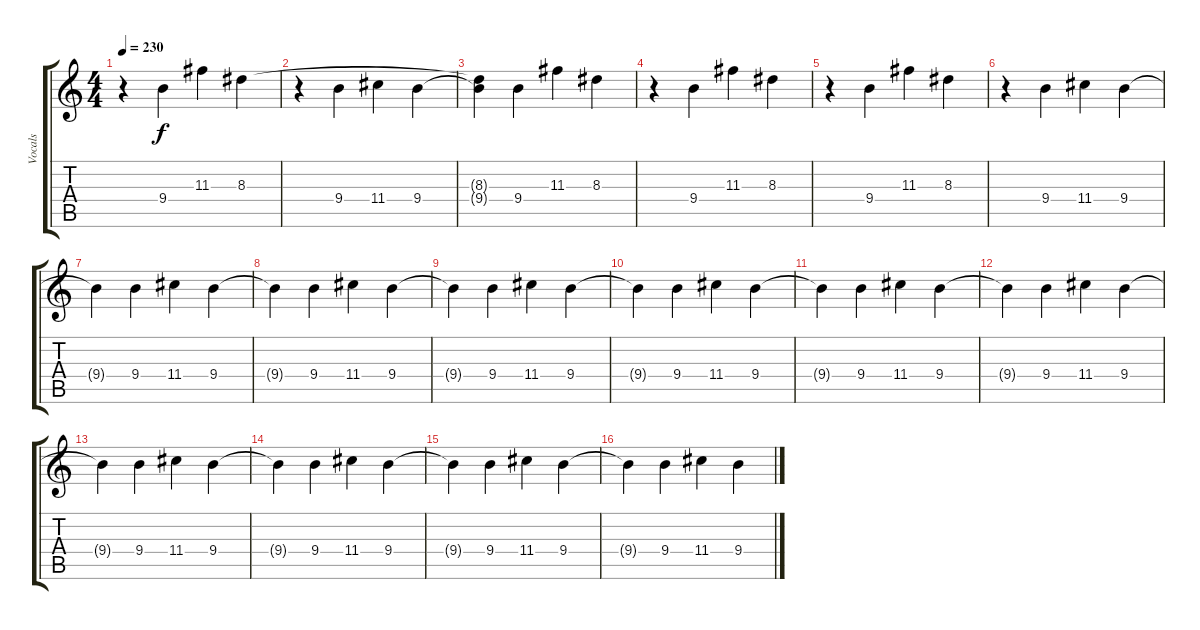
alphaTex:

\track ("Vocals" "Vocals") {instrument overdrivenguitar}
\staff {score tabs}
\tuning (E4 B3 G3 D3 A2 E2) {hide}
\ts (4 4)
\tempo 230
\clef g2
\ks c
r.4{dy f} 9.4.4 11.3.4 8.3.4 |
r.4 9.4.4 11.4.4 9.4.4 |
(8.3{t} 9.4{t}).4 9.4.4 11.3.4 8.3.4 |
r.4 9.4.4 11.3.4 8.3.4 |
r.4 9.4.4 11.3.4 8.3.4 |
r.4 9.4.4 11.4.4 9.4.4 |
9.4{t}.4 9.4.4 11.4.4 9.4.4 |
9.4{t}.4 9.4.4 11.4.4 9.4.4 |
9.4{t}.4 9.4.4 11.4.4 9.4.4 |
9.4{t}.4 9.4.4 11.4.4 9.4.4 |
9.4{t}.4 9.4.4 11.4.4 9.4.4 |
9.4{t}.4 9.4.4 11.4.4 9.4.4 |
9.4{t}.4 9.4.4 11.4.4 9.4.4 |
9.4{t}.4 9.4.4 11.4.4 9.4.4 |
9.4{t}.4 9.4.4 11.4.4 9.4.4 |
9.4{t}.4 9.4.4 11.4.4 9.4.4
